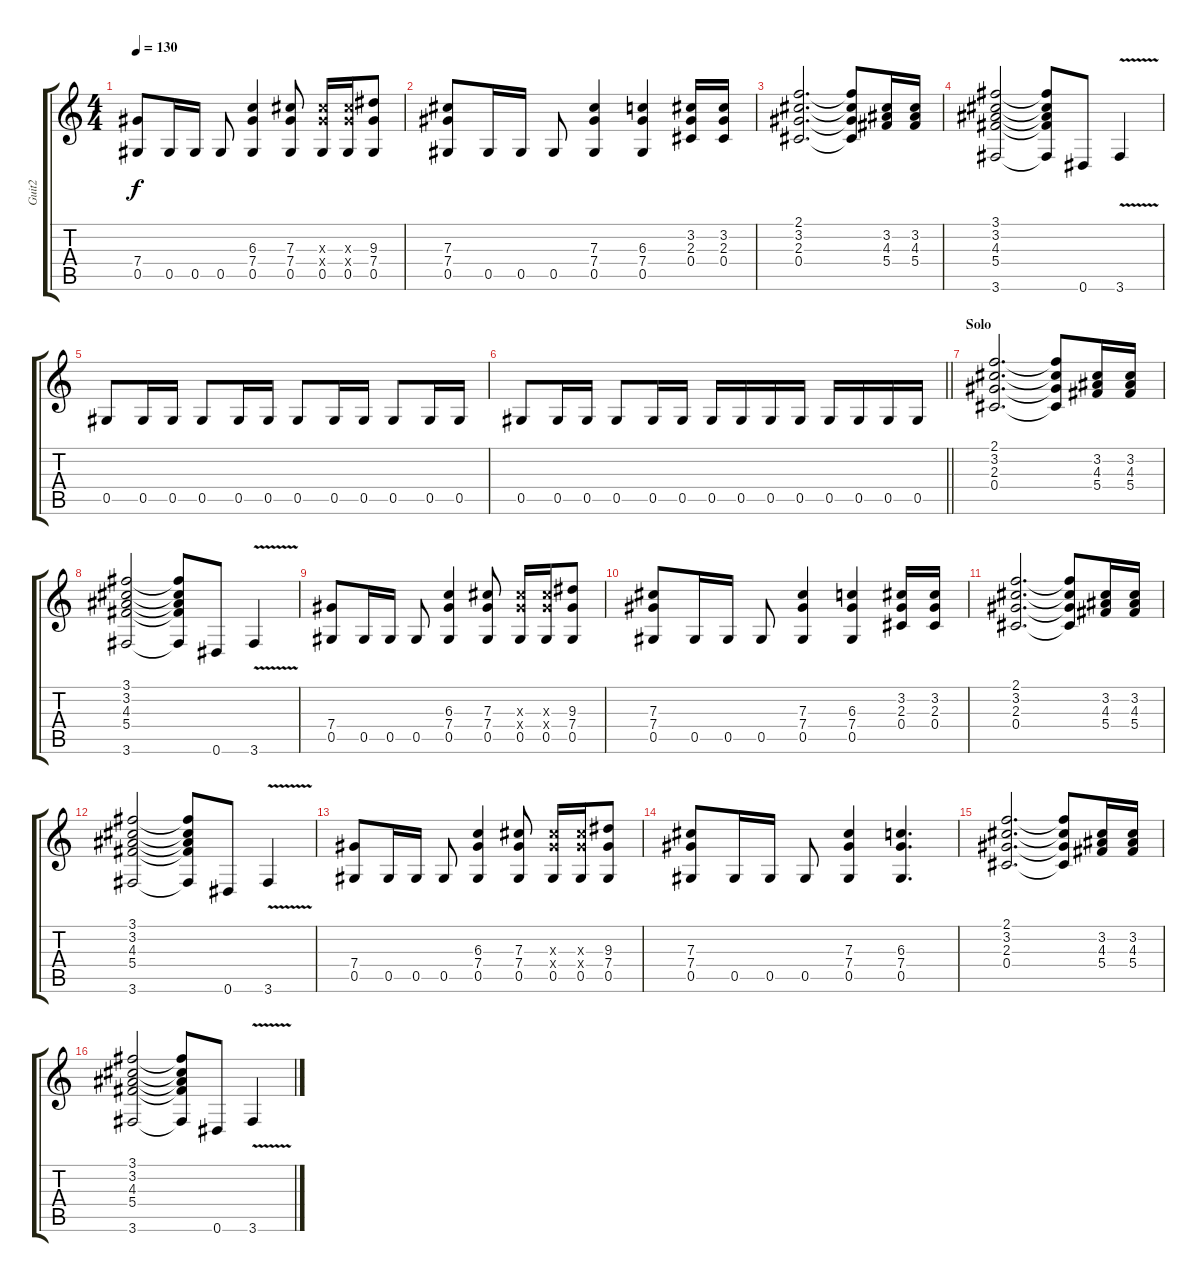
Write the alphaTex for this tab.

\track ("Guit2" "Guit2") {instrument overdrivenguitar}
\staff {score tabs}
\tuning (Eb4 Bb3 Gb3 Db3 Ab2 Eb2) {hide}
\ts (4 4)
\tempo 130
\clef g2
\ks c
(7.4 0.5).8{dy f} 0.5.16 0.5.16 0.5.8 (6.3 7.4 0.5).4 (7.3 7.4 0.5).8 (7.3{x} 7.4{x} 0.5).16 (7.3{x} 7.4{x} 0.5).16 (9.3 7.4 0.5).8 |
(7.3 7.4 0.5).8 0.5.16 0.5.16 0.5.8 (7.3 7.4 0.5).4 (6.3 7.4 0.5).4 (3.2 2.3 0.4).16 (3.2 2.3 0.4).16 |
(2.1 3.2 2.3 0.4).2{d} (2.1{t} 3.2{t} 2.3{t} 0.4{t}).8 (3.2 4.3 5.4).16 (3.2 4.3 5.4).16 |
(3.1 3.2 4.3 5.4 3.6).2 (3.1{t} 3.2{t} 4.3{t} 5.4{t} 3.6{t}).8 0.6.8 3.6{v}.4 |
0.5.8 0.5.16 0.5.16 0.5.8 0.5.16 0.5.16 0.5.8 0.5.16 0.5.16 0.5.8 0.5.16 0.5.16 |
\barLineRight lightlight
0.5.8 0.5.16 0.5.16 0.5.8 0.5.16 0.5.16 0.5.16 0.5.16 0.5.16 0.5.16 0.5.16 0.5.16 0.5.16 0.5.16 |
\section ("" "Solo")
(2.1 3.2 2.3 0.4).2{d} (2.1{t} 3.2{t} 2.3{t} 0.4{t}).8 (3.2 4.3 5.4).16 (3.2 4.3 5.4).16 |
(3.1 3.2 4.3 5.4 3.6).2 (3.1{t} 3.2{t} 4.3{t} 5.4{t} 3.6{t}).8 0.6.8 3.6{v}.4 |
(7.4 0.5).8 0.5.16 0.5.16 0.5.8 (6.3 7.4 0.5).4 (7.3 7.4 0.5).8 (7.3{x} 7.4{x} 0.5).16 (7.3{x} 7.4{x} 0.5).16 (9.3 7.4 0.5).8 |
(7.3 7.4 0.5).8 0.5.16 0.5.16 0.5.8 (7.3 7.4 0.5).4 (6.3 7.4 0.5).4 (3.2 2.3 0.4).16 (3.2 2.3 0.4).16 |
(2.1 3.2 2.3 0.4).2{d} (2.1{t} 3.2{t} 2.3{t} 0.4{t}).8 (3.2 4.3 5.4).16 (3.2 4.3 5.4).16 |
(3.1 3.2 4.3 5.4 3.6).2 (3.1{t} 3.2{t} 4.3{t} 5.4{t} 3.6{t}).8 0.6.8 3.6{v}.4 |
(7.4 0.5).8 0.5.16 0.5.16 0.5.8 (6.3 7.4 0.5).4 (7.3 7.4 0.5).8 (7.3{x} 7.4{x} 0.5).16 (7.3{x} 7.4{x} 0.5).16 (9.3 7.4 0.5).8 |
(7.3 7.4 0.5).8 0.5.16 0.5.16 0.5.8 (7.3 7.4 0.5).4 (6.3 7.4 0.5).4{d} |
(2.1 3.2 2.3 0.4).2{d} (2.1{t} 3.2{t} 2.3{t} 0.4{t}).8 (3.2 4.3 5.4).16 (3.2 4.3 5.4).16 |
(3.1 3.2 4.3 5.4 3.6).2 (3.1{t} 3.2{t} 4.3{t} 5.4{t} 3.6{t}).8 0.6.8 3.6{v}.4
